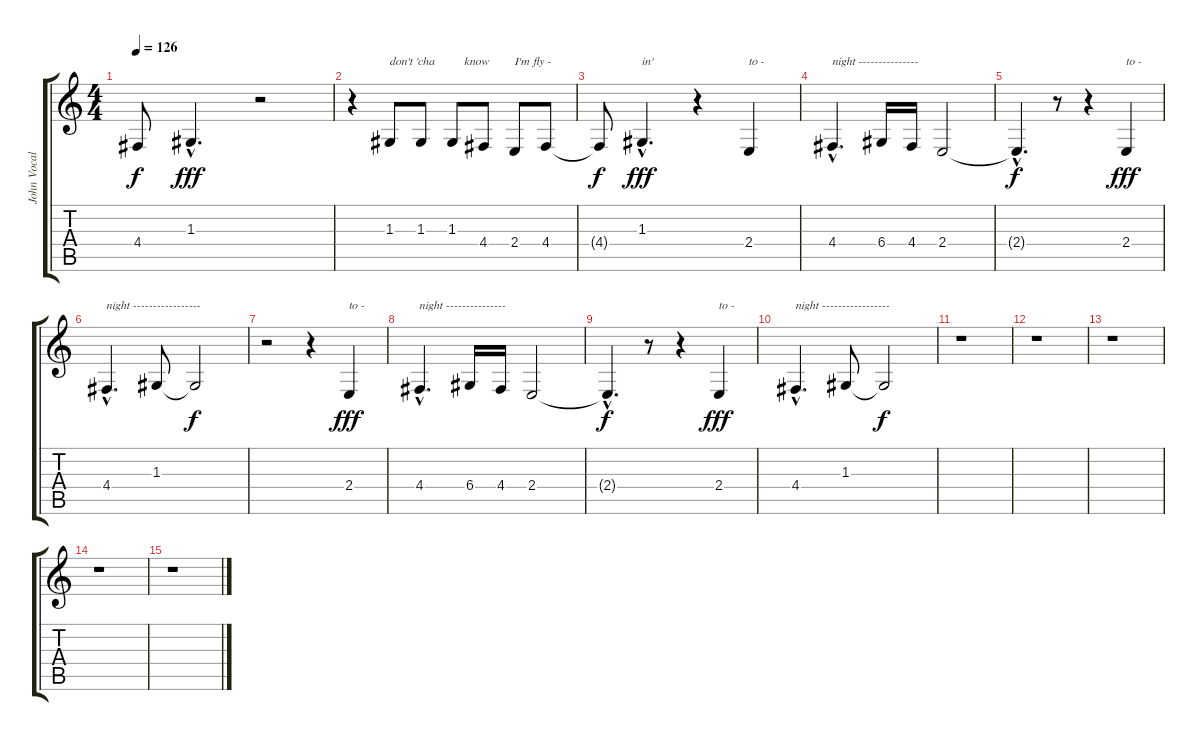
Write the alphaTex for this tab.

\track ("John Vocals" "John Vocal") {instrument tenorsax}
\staff {score tabs}
\tuning (E4 B3 G3 D3 A2 E2) {hide}
\ts (4 4)
\tempo 126
\clef g2
\ks c
4.4{t}.8{dy f} 1.3{hac}.4{d dy fff} r.2 |
r.4 1.3.8{txt "don't 'cha"} 1.3.8 1.3.8{txt "    know"} 4.4.8 2.4.8{txt "I'm fly -"} 4.4.8 |
4.4{t}.8{dy f} 1.3{hac}.4{d txt "in'" dy fff} r.4 2.4.4{txt "to -"} |
4.4{hac}.4{d txt "night ---------------"} 6.4.16 4.4.16 2.4.2 |
2.4{hac t}.4{d dy f} r.8 r.4 2.4.4{txt "to -" dy fff} |
4.4{hac}.4{d txt "night -----------------"} 1.3.8 1.3{t}.2{dy f} |
r.2 r.4 2.4.4{txt "to -" dy fff} |
4.4{hac}.4{d txt "night ---------------"} 6.4.16 4.4.16 2.4.2 |
2.4{hac t}.4{d dy f} r.8 r.4 2.4.4{txt "to -" dy fff} |
4.4{hac}.4{d txt "night -----------------"} 1.3.8 1.3{t}.2{dy f} |
r.1 |
r.1 |
r.1 |
r.1 |
r.1
